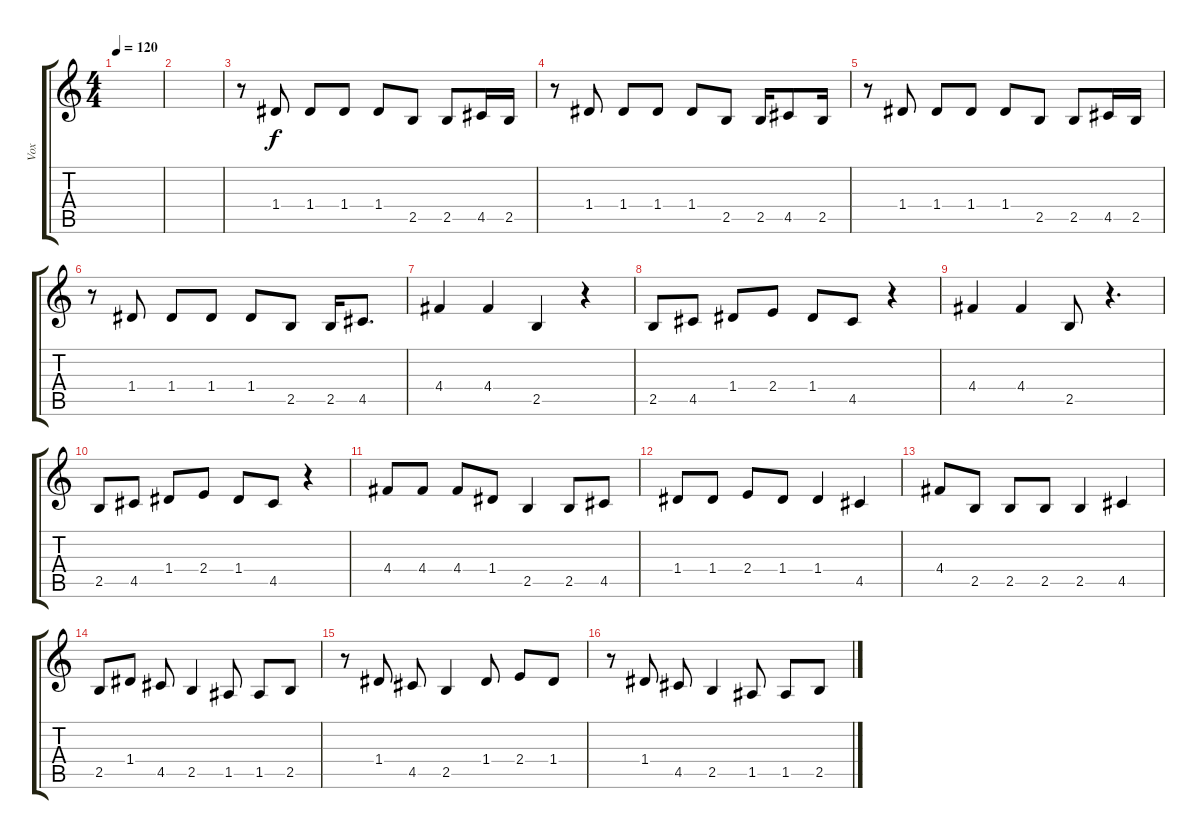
\track ("Vox" "Vox") {instrument distortionguitar}
\staff {score tabs}
\tuning (E4 B3 G3 D3 A2 E2) {hide}
\ts (4 4)
\tempo 120
\clef g2
\ks c
|
|
r.8 1.4.8 1.4.8 1.4.8 1.4.8 2.5.8 2.5.8 4.5.16 2.5.16 |
r.8 1.4.8 1.4.8 1.4.8 1.4.8 2.5.8 2.5.16 4.5.8 2.5.16 |
r.8 1.4.8 1.4.8 1.4.8 1.4.8 2.5.8 2.5.8 4.5.16 2.5.16 |
r.8 1.4.8 1.4.8 1.4.8 1.4.8 2.5.8 2.5.16 4.5.8{d} |
4.4.4 4.4.4 2.5.4 r.4 |
2.5.8 4.5.8 1.4.8 2.4.8 1.4.8 4.5.8 r.4 |
4.4.4 4.4.4 2.5.8 r.4{d} |
2.5.8 4.5.8 1.4.8 2.4.8 1.4.8 4.5.8 r.4 |
4.4.8 4.4.8 4.4.8 1.4.8 2.5.4 2.5.8 4.5.8 |
1.4.8 1.4.8 2.4.8 1.4.8 1.4.4 4.5.4 |
4.4.8 2.5.8 2.5.8 2.5.8 2.5.4 4.5.4 |
2.5.8 1.4.8 4.5.8 2.5.4 1.5.8 1.5.8 2.5.8 |
r.8 1.4.8 4.5.8 2.5.4 1.4.8 2.4.8 1.4.8 |
r.8 1.4.8 4.5.8 2.5.4 1.5.8 1.5.8 2.5.8
